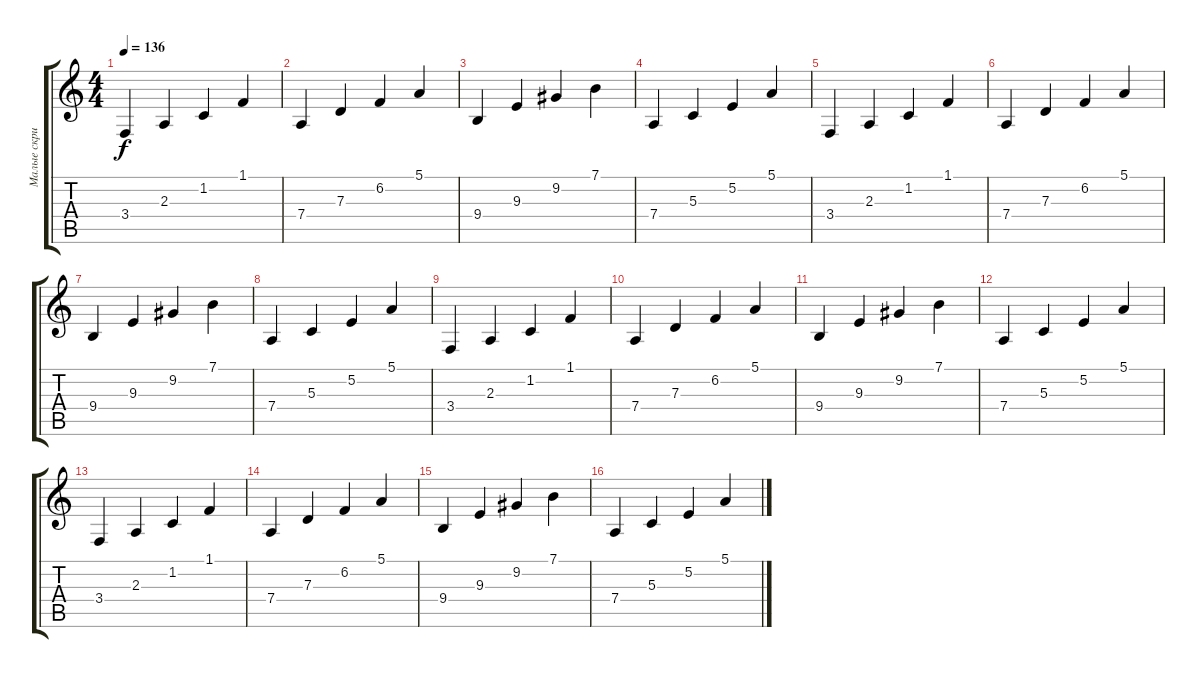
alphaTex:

\track ("Малые скрипки" "Малые скри") {instrument pizzicatostrings}
\staff {score tabs}
\tuning (E4 B3 G3 D3 A2 E2) {hide}
\ts (4 4)
\tempo 136
\clef g2
\ks c
3.4.4{dy f} 2.3.4 1.2.4 1.1.4 |
7.4.4 7.3.4 6.2.4 5.1.4 |
9.4.4 9.3.4 9.2.4 7.1.4 |
7.4.4 5.3.4 5.2.4 5.1.4 |
3.4.4 2.3.4 1.2.4 1.1.4 |
7.4.4 7.3.4 6.2.4 5.1.4 |
9.4.4 9.3.4 9.2.4 7.1.4 |
7.4.4 5.3.4 5.2.4 5.1.4 |
3.4.4 2.3.4 1.2.4 1.1.4 |
7.4.4 7.3.4 6.2.4 5.1.4 |
9.4.4 9.3.4 9.2.4 7.1.4 |
7.4.4 5.3.4 5.2.4 5.1.4 |
3.4.4 2.3.4 1.2.4 1.1.4 |
7.4.4 7.3.4 6.2.4 5.1.4 |
9.4.4 9.3.4 9.2.4 7.1.4 |
7.4.4 5.3.4 5.2.4 5.1.4
